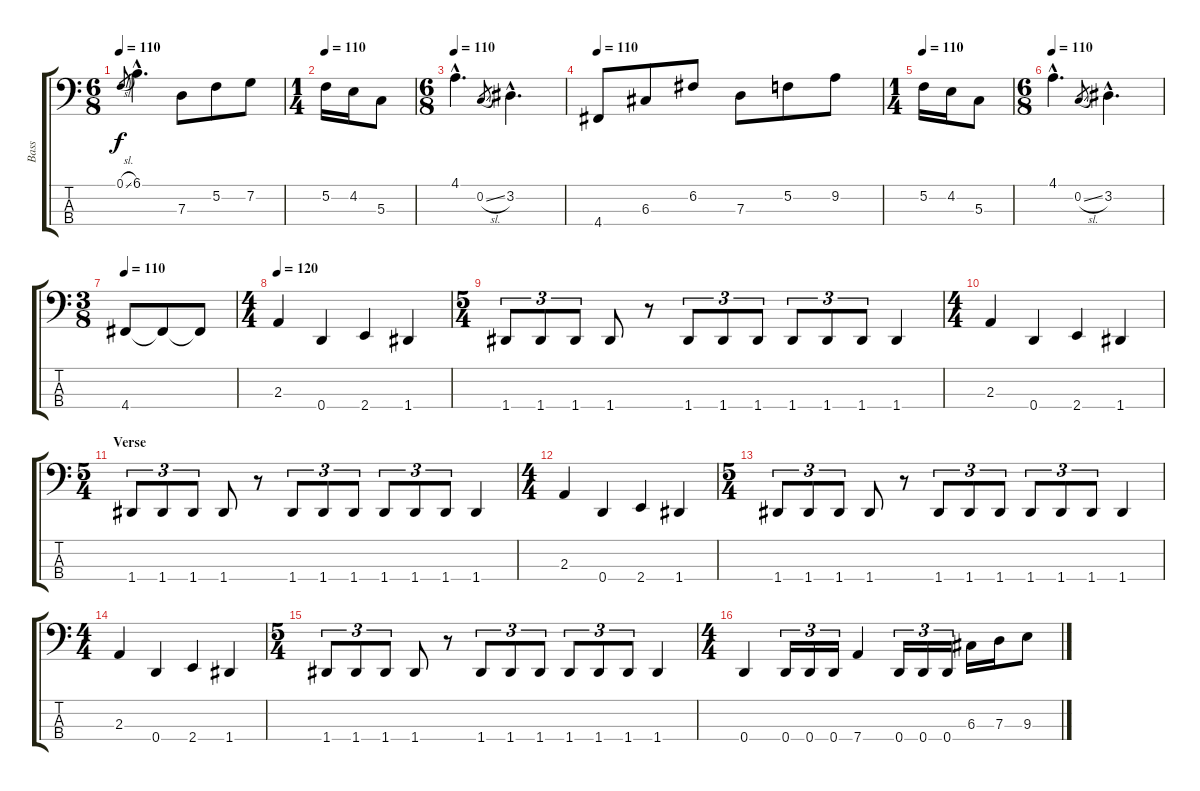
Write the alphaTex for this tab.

\track ("Bass" "Bass") {instrument fretlessbass}
\staff {score tabs}
\tuning (F2 C2 G1 D1) {hide}
\ts (6 8)
\tempo 110
\clef f4
\ks c
0.1{sl}.8{gr dy f} 6.1{hac}.4{d} 7.3.8 5.2.8 7.2.8 |
\ts (1 4)
\tempo 110
5.2.16 4.2.16 5.3.8 |
\ts (6 8)
\tempo 110
4.1{hac}.4{d} 0.2{sl}.8{gr} 3.2{hac}.4{d} |
\tempo 110
4.4.8 6.3.8 6.2.8 7.3.8 5.2.8 9.2.8 |
\ts (1 4)
\tempo 110
5.2.16 4.2.16 5.3.8 |
\ts (6 8)
\tempo 110
4.1{hac}.4{d} 0.2{sl}.8{gr} 3.2{hac}.4{d} |
\ts (3 8)
\tempo 110
4.4.8 4.4{t}.8 4.4{t}.8 |
\ts (4 4)
\tempo 120
2.3.4 0.4.4 2.4.4 1.4.4 |
\ts (5 4)
1.4.8{tu (3 2)} 1.4.8{tu (3 2)} 1.4.8{tu (3 2)} 1.4.8 r.8 1.4.8{tu (3 2)} 1.4.8{tu (3 2)} 1.4.8{tu (3 2)} 1.4.8{tu (3 2)} 1.4.8{tu (3 2)} 1.4.8{tu (3 2)} 1.4.4 |
\ts (4 4)
2.3.4 0.4.4 2.4.4 1.4.4 |
\ts (5 4)
\section ("" "Verse")
1.4.8{tu (3 2)} 1.4.8{tu (3 2)} 1.4.8{tu (3 2)} 1.4.8 r.8 1.4.8{tu (3 2)} 1.4.8{tu (3 2)} 1.4.8{tu (3 2)} 1.4.8{tu (3 2)} 1.4.8{tu (3 2)} 1.4.8{tu (3 2)} 1.4.4 |
\ts (4 4)
2.3.4 0.4.4 2.4.4 1.4.4 |
\ts (5 4)
1.4.8{tu (3 2)} 1.4.8{tu (3 2)} 1.4.8{tu (3 2)} 1.4.8 r.8 1.4.8{tu (3 2)} 1.4.8{tu (3 2)} 1.4.8{tu (3 2)} 1.4.8{tu (3 2)} 1.4.8{tu (3 2)} 1.4.8{tu (3 2)} 1.4.4 |
\ts (4 4)
2.3.4 0.4.4 2.4.4 1.4.4 |
\ts (5 4)
1.4.8{tu (3 2)} 1.4.8{tu (3 2)} 1.4.8{tu (3 2)} 1.4.8 r.8 1.4.8{tu (3 2)} 1.4.8{tu (3 2)} 1.4.8{tu (3 2)} 1.4.8{tu (3 2)} 1.4.8{tu (3 2)} 1.4.8{tu (3 2)} 1.4.4 |
\ts (4 4)
0.4.4 0.4.16{tu (3 2)} 0.4.16{tu (3 2)} 0.4.16{tu (3 2)} 7.4.4 0.4.16{tu (3 2)} 0.4.16{tu (3 2)} 0.4.16{tu (3 2)} 6.3.16 7.3.16 9.3.8
